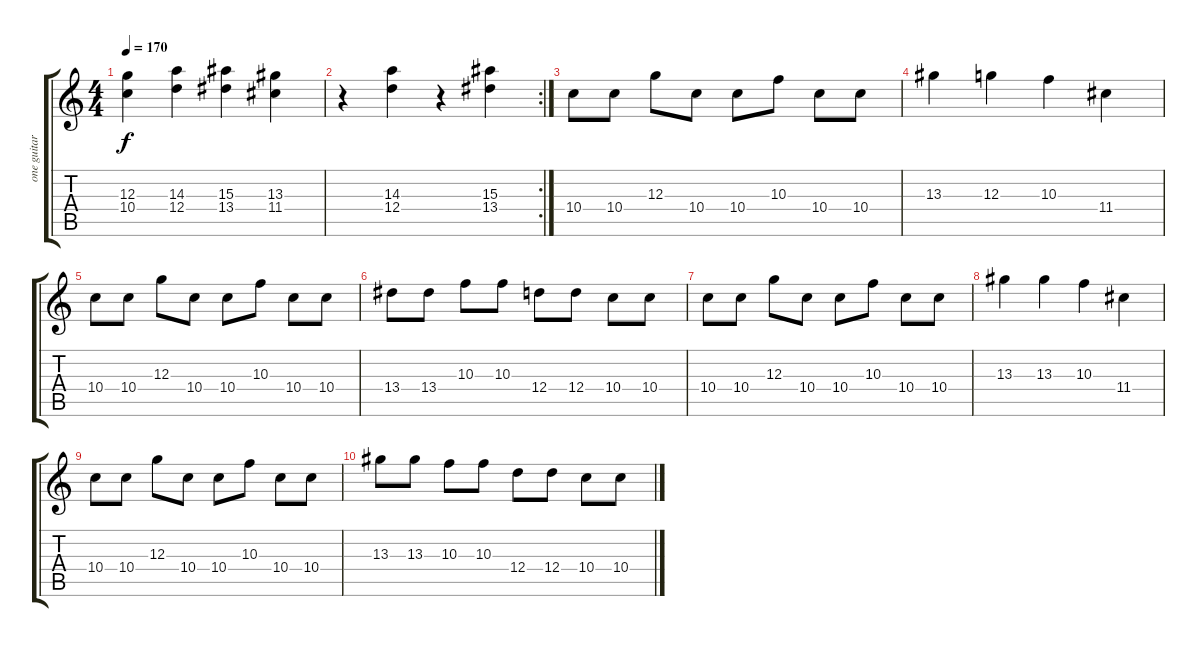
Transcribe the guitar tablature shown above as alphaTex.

\track ("one guitar" "one guitar") {instrument distortionguitar}
\staff {score tabs}
\tuning (E4 B3 G3 D3 A2 E2) {hide}
\ts (4 4)
\tempo 170
\clef g2
\ks c
(12.3 10.4).4{dy f} (14.3 12.4).4 (15.3 13.4).4 (13.3 11.4).4 |
\rc 2
r.4 (14.3 12.4).4 r.4 (15.3 13.4).4 |
10.4.8{instrument distortionguitar} 10.4.8 12.3.8 10.4.8 10.4.8 10.3.8 10.4.8 10.4.8 |
13.3.4 12.3.4 10.3.4 11.4.4 |
10.4.8 10.4.8 12.3.8 10.4.8 10.4.8 10.3.8 10.4.8 10.4.8 |
13.4.8 13.4.8 10.3.8 10.3.8 12.4.8 12.4.8 10.4.8 10.4.8 |
10.4.8{volume 12 instrument distortionguitar} 10.4.8 12.3.8 10.4.8 10.4.8 10.3.8 10.4.8 10.4.8 |
13.3.4 13.3.4 10.3.4 11.4.4 |
10.4.8 10.4.8 12.3.8 10.4.8 10.4.8 10.3.8 10.4.8 10.4.8 |
13.3.8 13.3.8 10.3.8 10.3.8 12.4.8 12.4.8 10.4.8 10.4.8
